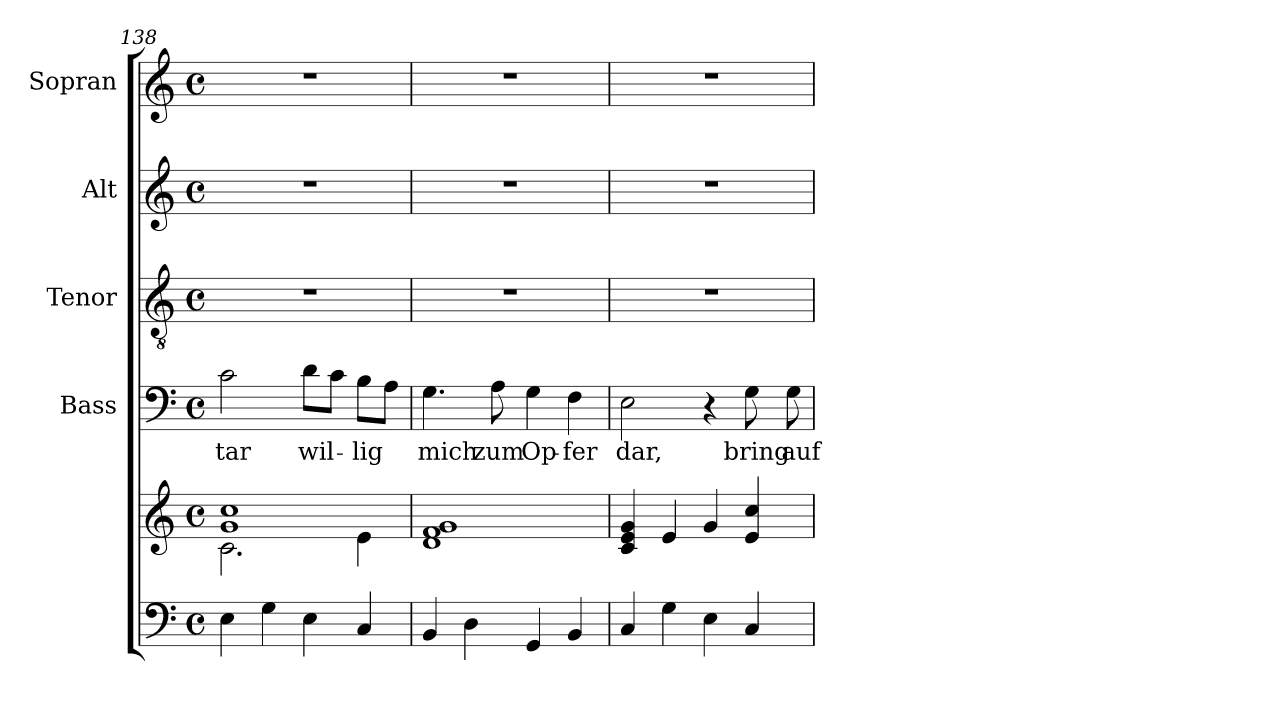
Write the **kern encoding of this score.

**kern	**kern	**kern	**text	**kern	**kern	**kern
*part5	*part5	*part4	*part4	*part3	*part2	*part1
*staff6	*staff5	*staff4	*staff4	*staff3	*staff2	*staff1
*	*	*I"Bass	*	*I"Tenor	*I"Alt	*I"Sopran
*	*	*I'B.	*	*I'T.	*I'A.	*I'S.
*clefF4	*clefG2	*clefF4	*	*clefGv2	*clefG2	*clefG2
*k[]	*k[]	*k[]	*	*k[]	*k[]	*k[]
*C:	*C:	*C:	*	*C:	*C:	*C:
*M4/4	*M4/4	*M4/4	*	*M4/4	*M4/4	*M4/4
*met(c)	*met(c)	*met(c)	*	*met(c)	*met(c)	*met(c)
=138	=138	=138	=138	=138	=138	=138
*	*^	*	*	*	*	*
!	!	!	!	!LO:LY:b	!	!	!
4E\	1g 1cc	2.c\	2c\	-tar	1r	1r	1r
4G\	.	.	.	.	.	.	.
!	!	!	!	!LO:LY:b	!	!	!
4E\	.	.	8d\L	wil-	.	.	.
.	.	.	8c\J	.	.	.	.
!	!	!	!	!LO:LY:b	!	!	!
4C/	.	4e\	8B\L	-lig	.	.	.
.	.	.	8A\J	.	.	.	.
*	*v	*v	*	*	*	*	*
=139	=139	=139	=139	=139	=139	=139
!	!	!	!LO:LY:b	!	!	!
4BB/	1d 1f 1g	4.G\	mich	1r	1r	1r
4D\	.	.	.	.	.	.
!	!	!	!LO:LY:b	!	!	!
.	.	8A\	zum	.	.	.
!	!	!	!LO:LY:b	!	!	!
4GG/	.	4G\	Op-	.	.	.
!	!	!	!LO:LY:b	!	!	!
4BB/	.	4F\	-fer	.	.	.
=140	=140	=140	=140	=140	=140	=140
!	!	!	!LO:LY:b	!	!	!
4C/	4c/ 4e/ 4g/	2E\	dar,	1r	1r	1r
4G\	4e/	.	.	.	.	.
4E\	4g/	4r	.	.	.	.
!	!	!	!LO:LY:b	!	!	!
4C/	4e/ 4cc/	8G\	bring	.	.	.
!	!	!	!LO:LY:b	!	!	!
.	.	8G\	auf	.	.	.
=	=	=	=	=	=	=
*-	*-	*-	*-	*-	*-	*-
